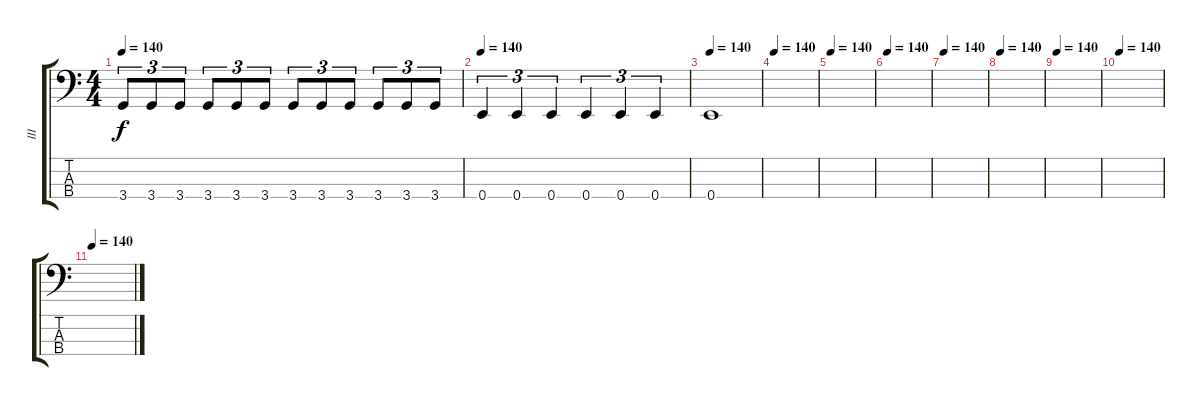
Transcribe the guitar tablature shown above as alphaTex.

\track ("III" "III") {instrument electricbassfinger}
\staff {score tabs}
\tuning (G2 D2 A1 E1) {hide}
\ts (4 4)
\tempo 140
\clef f4
\ks c
3.4.8{tu (3 2) dy f} 3.4.8{tu (3 2)} 3.4.8{tu (3 2)} 3.4.8{tu (3 2)} 3.4.8{tu (3 2)} 3.4.8{tu (3 2)} 3.4.8{tu (3 2)} 3.4.8{tu (3 2)} 3.4.8{tu (3 2)} 3.4.8{tu (3 2)} 3.4.8{tu (3 2)} 3.4.8{tu (3 2)} |
\tempo 140
0.4.4{tu (3 2)} 0.4.4{tu (3 2)} 0.4.4{tu (3 2)} 0.4.4{tu (3 2)} 0.4.4{tu (3 2)} 0.4.4{tu (3 2)} |
\tempo 140
0.4.1 |
\tempo 120
\tempo 140
|
\tempo 120
\tempo 140
|
\tempo 120
\tempo 140
|
\tempo 120
\tempo 140
|
\tempo 120
\tempo 140
|
\tempo 120
\tempo 140
|
\tempo 120
\tempo 140
|
\tempo 120
\tempo 140
